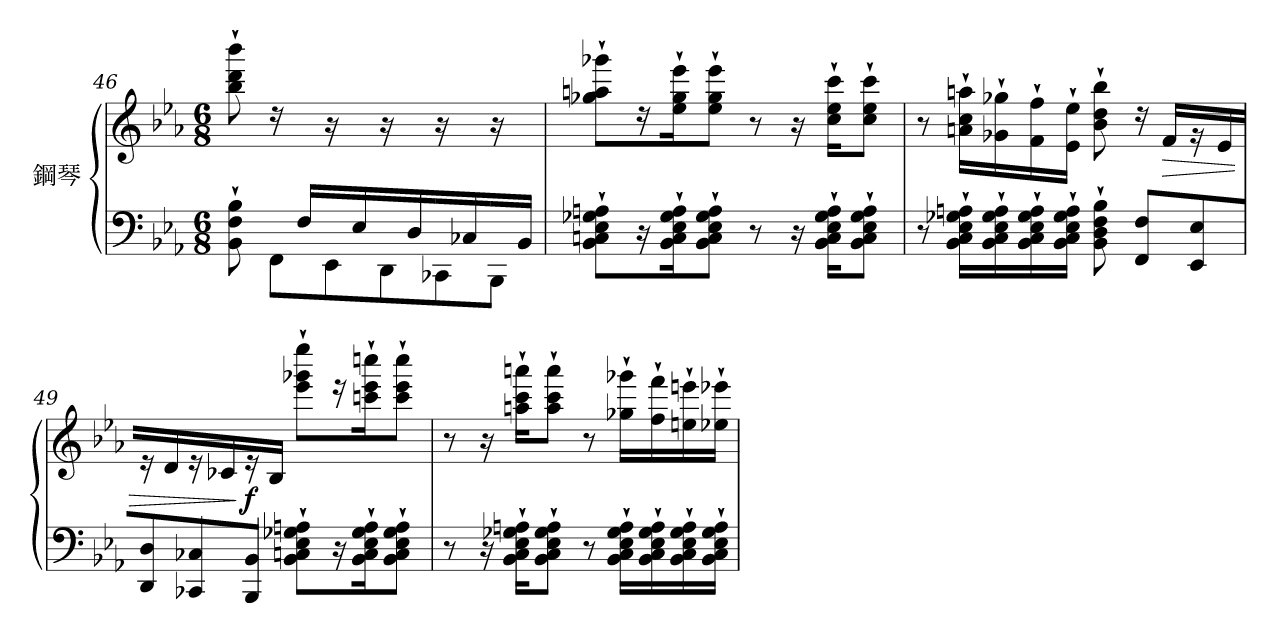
**kern	**kern	**dynam
*part1	*part1	*part1
*staff2	*staff1	*staff1/2
*I"鋼琴	*	*
*clefF4	*clefG2	*
*k[b-e-a-]	*k[b-e-a-]	*
*M6/8	*M6/8	*
=46	=46	=46
*^	*	*
8.ryy	8BB-\` 8F\` 8B-\`	8bb-\` 8ddd\` 8bbb-\`	.
.	8FF\L	16rdd	.
16F/LL	.	16ryy	.
16ryy	8EE-\	16r	.
16E-/	.	16ryy	.
16ryy	8DD\	16r	.
16D/	.	16ryy	.
16ryy	8CC-X\	16r	.
16C-X/	.	16ryy	.
16ryy	8BBB-\J	16r	.
*	*	*MM100	*
16BB-/JJ	.	16ryy	.
*v	*v	*	*
!!LO:PB:g=z
=47	=47	=47
*	*MM160	*
!	!	!LO:DY:b
8BB-\` 8Cn\` 8E-\` 8G-X\` 8An\`L	8gg-X\` 8aan\` 8ggg-X\`L	other-dynamics
16r	16rdd	.
16BB-\` 16C\` 16E-\` 16G-\` 16A\`K	16ee-\` 16gg-\` 16eee-\`K	.
8BB-\` 8C\` 8E-\` 8G-\` 8A\`J	8ee-\` 8gg-\` 8eee-\`J	.
8r	8r	.
16r	16r	.
16BB-\` 16C\` 16E-\` 16G-\` 16A\`KL	16cc\` 16ee-\` 16ccc\`KL	.
8BB-\` 8C\` 8E-\` 8G-\` 8A\`J	8cc\` 8ee-\` 8ccc\`J	.
=48	=48	=48
8r	8r	.
*	*MM128	*
16BB-\` 16C\` 16E-\` 16G-X\` 16An\`LL	16an\` 16cc\` 16aan\`LL	.
16BB-\` 16C\` 16E-\` 16G-\` 16A\`	16g-X\` 16gg-X\`	.
16BB-\` 16C\` 16E-\` 16G-\` 16A\`	16f\` 16ff\`	.
16BB-\` 16C\` 16E-\` 16G-\` 16A\`JJ	16e-\` 16ee-\`JJ	.
*	*MM160	*
8BB-\` 8D\` 8F\` 8B-\`	8b-\` 8dd\` 8bb-\`	.
8FF/ 8F/L	16rdd	.
!	!	!LO:HP:b
.	16f/LL	>
8EE-/ 8E-/	16rg	.
.	16e-/	.
=49	=49	=49
8DD/ 8D/	16re	.
.	16d/	.
8CC-X/ 8C-X/	16re	.
.	16c-X/	.
!	!	!LO:DY:n=1:b
8BBB-/ 8BB-/J	16re	] f
*	*MM100	*
.	16B-/JJ	.
*	*MM160	*
!	!	!LO:DY:n=2:b
8BB-\` 8Cn\` 8E-\` 8G-X\` 8An\`L	8eee-\` 8ggg-X\` 8eeee-\`L	other-dynamics
16r	16r	.
16BB-\` 16C\` 16E-\` 16G-\` 16A\`K	16cccn\` 16eee-\` 16ccccn\`K	.
8BB-\` 8C\` 8E-\` 8G-\` 8A\`J	8ccc\` 8eee-\` 8cccc\`J	.
!!LO:LB:g=z
=50	=50	=50
8r	8r	.
16r	16r	.
16BB-\` 16C\` 16E-\` 16G-X\` 16An\`KL	16aan\` 16ccc\` 16aaan\`KL	.
8BB-\` 8C\` 8E-\` 8G-\` 8A\`J	8aa\` 8ccc\` 8aaa\`J	.
8r	8r	.
*	*MM128	*
16BB-\` 16C\` 16E-\` 16G-\` 16A\`LL	16gg-X\` 16ggg-X\`LL	.
16BB-\` 16C\` 16E-\` 16G-\` 16A\`	16ff\` 16fff\`	.
16BB-\` 16C\` 16E-\` 16G-\` 16A\`	16een\` 16eeen\`	.
16BB-\` 16C\` 16E-\` 16G-\` 16A\`JJ	16ee-X\` 16eee-X\`JJ	.
=	=	=
*-	*-	*-
